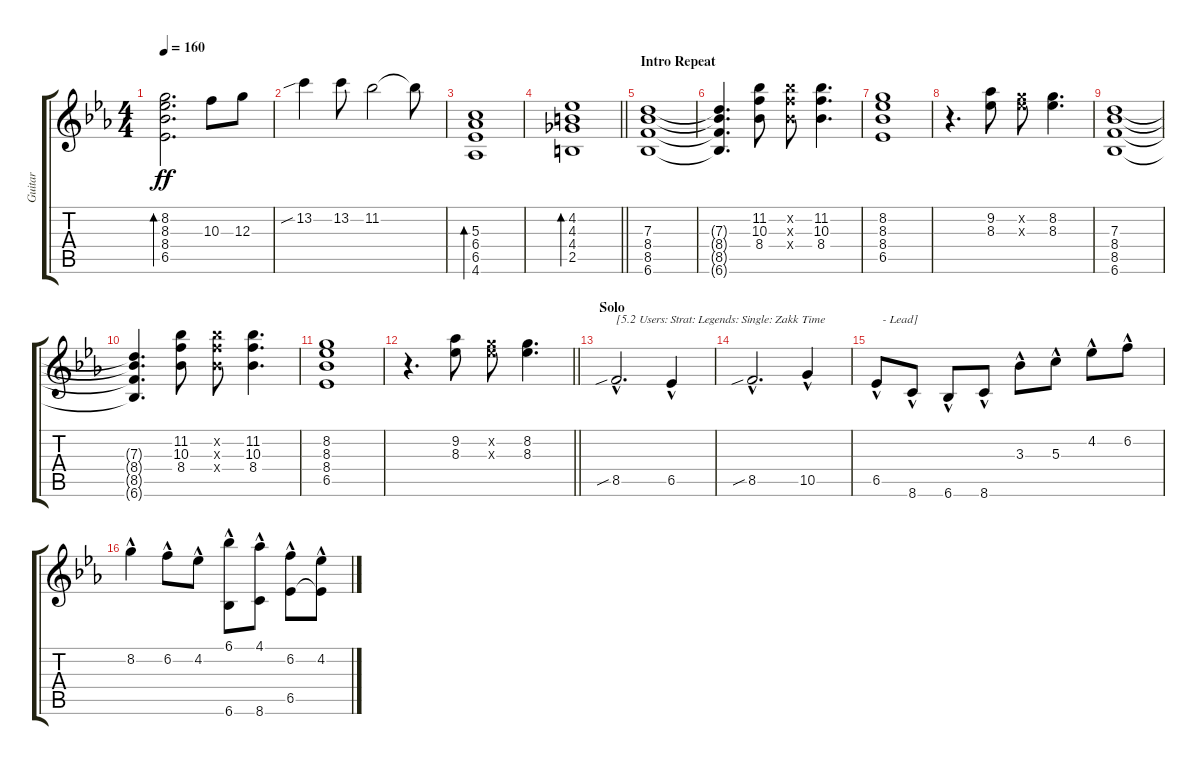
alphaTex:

\track ("Guitar" "Guitar") {instrument electricguitarclean}
\staff {score tabs}
\tuning (E4 B3 G3 D3 A2 E2) {hide}
\ts (4 4)
\tempo 160
\clef g2
\ks eb
(8.2 8.3 8.4 6.5).2{d bd 30 dy ff} 10.3.8 12.3.8 |
13.2{sib}.4 13.2.8 11.2.2 11.2{t}.8 |
(5.3 6.4 6.5 4.6).1{bd 30} |
\barLineRight lightlight
(4.2 4.3 4.4 2.5).1{bd 30} |
\section ("" "Intro Repeat")
(7.3 8.4 8.5 6.6).1 |
(7.3{t} 8.4{t} 8.5{t} 6.6{t}).4{d} (11.2 10.3 8.4).8 (11.2{x} 10.3{x} 8.4{x}).8 (11.2 10.3 8.4).4{d} |
(8.2 8.3 8.4 6.5).1 |
r.4{d} (9.2 8.3).8 (8.2{x} 8.3{x}).8 (8.2 8.3).4{d} |
(7.3 8.4 8.5 6.6).1 |
(7.3{t} 8.4{t} 8.5{t} 6.6{t}).4{d} (11.2 10.3 8.4).8 (11.2{x} 10.3{x} 8.4{x}).8 (11.2 10.3 8.4).4{d} |
(8.2 8.3 8.4 6.5).1 |
\barLineRight lightlight
r.4{d} (9.2 8.3).8 (8.2{x} 8.3{x}).8 (8.2 8.3).4{d} |
\section ("" "Solo")
8.5{sib hac}.2{d txt "[5.2 Users: Strat: Legends: Single: Zakk Time" volume 16 instrument distortionguitar} 6.5{hac}.4 |
8.5{sib hac}.2{d} 10.5{hac}.4 |
6.5{hac}.8{txt "  - Lead]"} 8.6{hac}.8 6.6{hac}.8 8.6{hac}.8 3.3{hac}.8 5.3{hac}.8 4.2{hac}.8 6.2{hac}.8 |
8.2{hac}.4 6.2{hac}.8 4.2{hac}.8 (6.1{hac} 6.6{hac}).8 (4.1{hac} 8.6{hac}).8 (6.2{hac} 6.5{hac}).8 (4.2{hac} 6.5{t}).8
